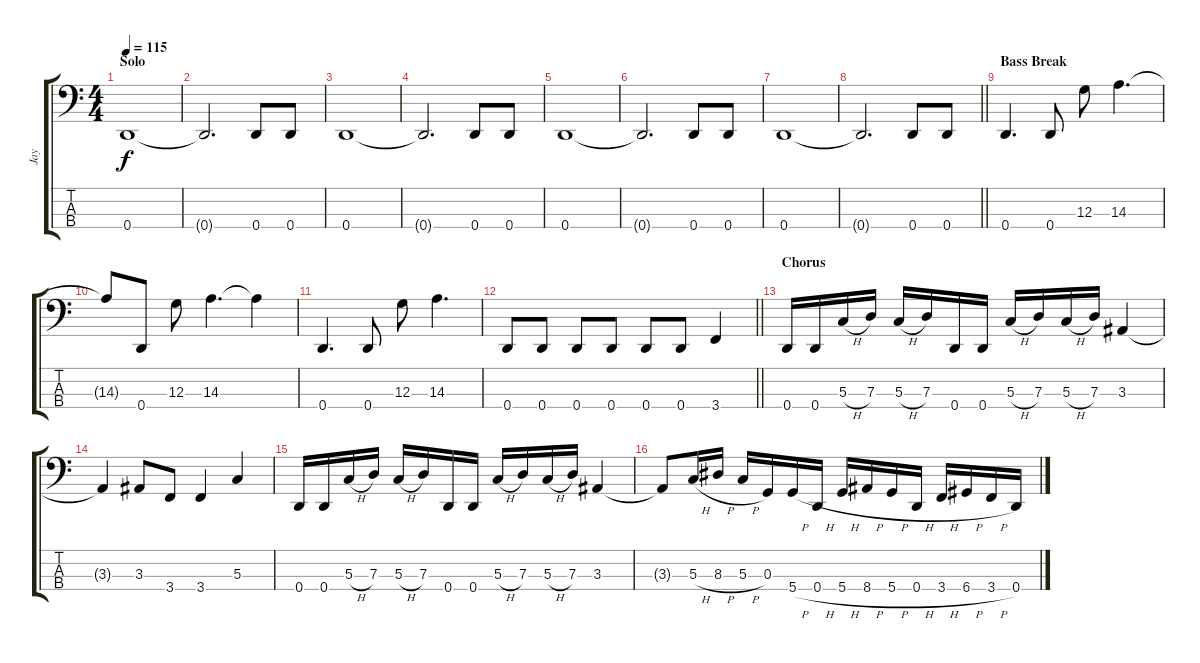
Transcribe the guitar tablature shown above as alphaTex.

\track ("Jay" "Jay") {instrument electricbasspick}
\staff {score tabs}
\tuning (F2 C2 G1 D1) {hide}
\ts (4 4)
\section ("" "Solo")
\tempo 115
\clef f4
\ks c
0.4.1{dy f} |
0.4{t}.2{d} 0.4.8 0.4.8 |
0.4.1 |
0.4{t}.2{d} 0.4.8 0.4.8 |
0.4.1 |
0.4{t}.2{d} 0.4.8 0.4.8 |
0.4.1 |
\barLineRight lightlight
0.4{t}.2{d} 0.4.8 0.4.8 |
\section ("" "Bass Break")
0.4.4{d volume 16} 0.4.8 12.3.8 14.3.4{d} |
14.3{t}.8 0.4.8 12.3.8 14.3.4{d} 14.3{t}.4 |
0.4.4{d} 0.4.8 12.3.8 14.3.4{d} |
\barLineRight lightlight
0.4.8{volume 13} 0.4.8 0.4.8 0.4.8 0.4.8 0.4.8 3.4.4 |
\section ("" "Chorus")
0.4.16 0.4.16 5.3{h}.16 7.3.16 5.3{h}.16 7.3.16 0.4.16 0.4.16 5.3{h}.16 7.3.16 5.3{h}.16 7.3.16 3.3.4 |
3.3{t}.4 3.3.8 3.4.8 3.4.4 5.3.4 |
0.4.16 0.4.16 5.3{h}.16 7.3.16 5.3{h}.16 7.3.16 0.4.16 0.4.16 5.3{h}.16 7.3.16 5.3{h}.16 7.3.16 3.3.4 |
3.3{t}.8 5.3{h}.16 8.3{h}.16 5.3{h}.16 0.3.16 5.4{h}.16 0.4{h}.16 5.4{h}.16 8.4{h}.16 5.4{h}.16 0.4{h}.16 3.4{h}.16 6.4{h}.16 3.4{h}.16 0.4.16
